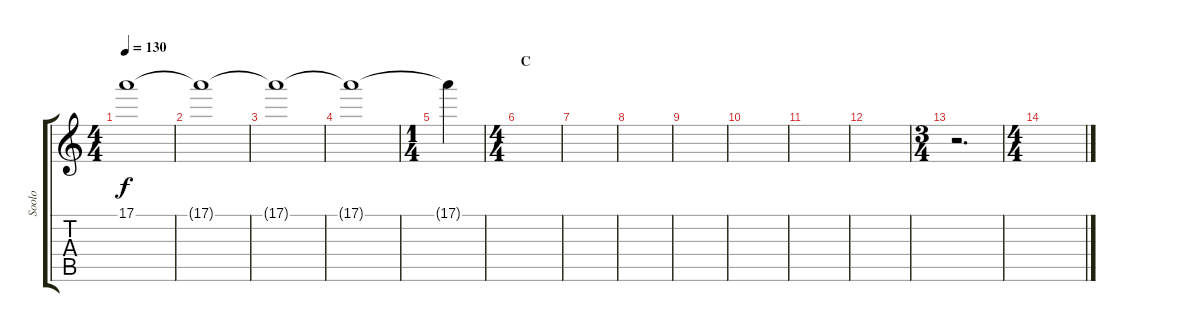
\track ("Soolo" "Soolo") {instrument distortionguitar}
\staff {score tabs}
\tuning (E4 B3 G3 D3 A2 E2) {hide}
\ts (4 4)
\tempo 130
\clef g2
\ks c
17.1{t}.1{dy f} |
17.1{t}.1 |
17.1{t}.1 |
17.1{t}.1 |
\ts (1 4)
17.1{t}.4 |
\ts (4 4)
\section ("" "C")
|
|
|
|
|
|
|
\ts (3 4)
r.2{d} |
\ts (4 4)
